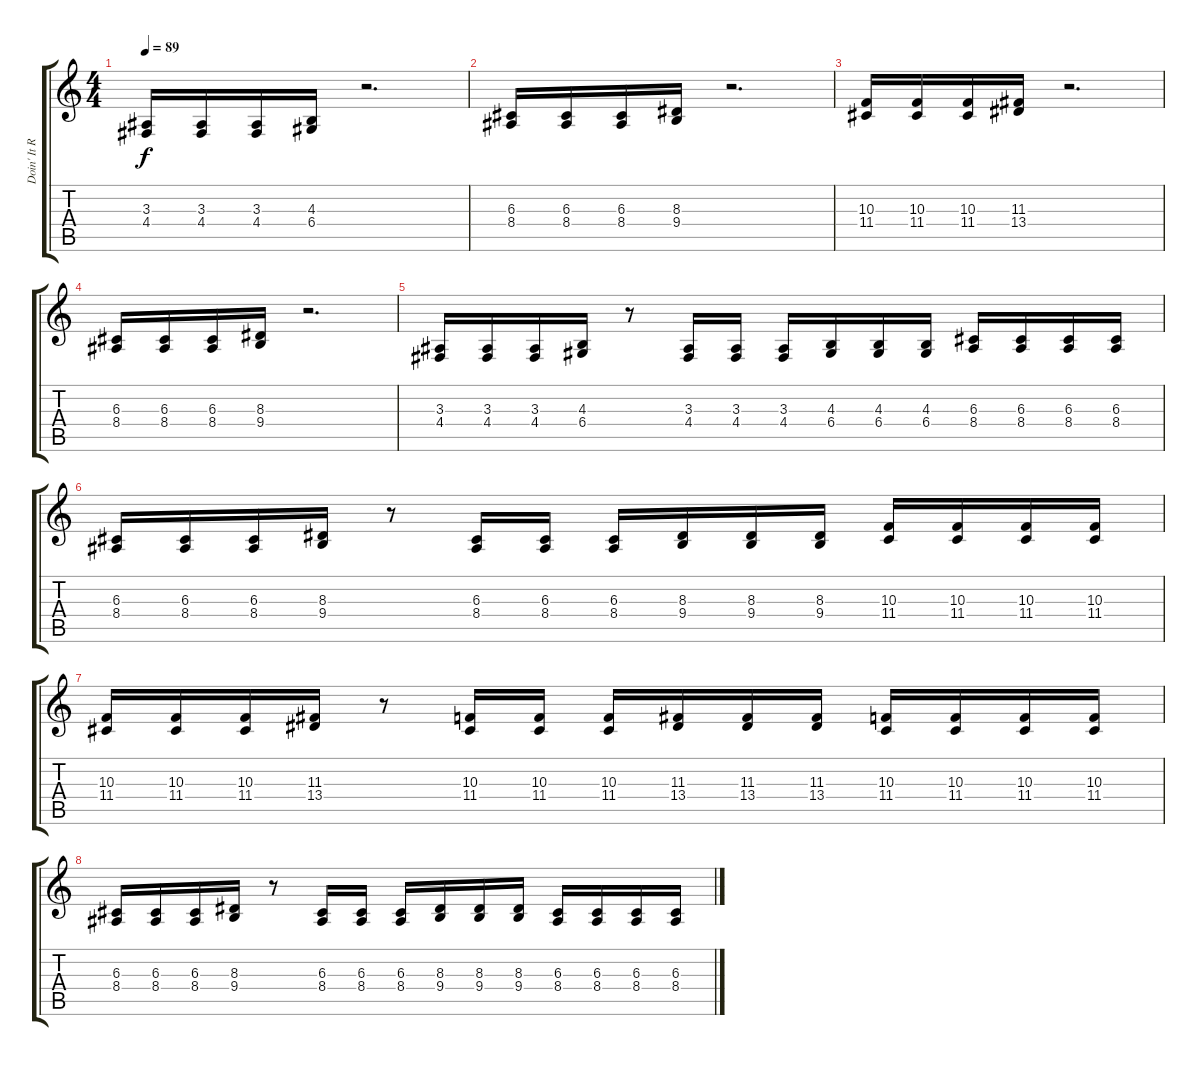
\track ("Doin' It Right #1" "Doin' It R") {instrument lead6voice}
\staff {score tabs}
\tuning (E4 B3 G3 D3 A2 E2) {hide}
\ts (4 4)
\tempo 89
\clef g2
\ks c
(3.3 4.4).16{dy f} (3.3 4.4).16 (3.3 4.4).16 (4.3 6.4).16 r.2{d} |
(6.3 8.4).16 (6.3 8.4).16 (6.3 8.4).16 (8.3 9.4).16 r.2{d} |
(10.3 11.4).16 (10.3 11.4).16 (10.3 11.4).16 (11.3 13.4).16 r.2{d} |
(6.3 8.4).16 (6.3 8.4).16 (6.3 8.4).16 (8.3 9.4).16 r.2{d} |
(3.3 4.4).16 (3.3 4.4).16 (3.3 4.4).16 (4.3 6.4).16 r.8 (3.3 4.4).16 (3.3 4.4).16 (3.3 4.4).16 (4.3 6.4).16 (4.3 6.4).16 (4.3 6.4).16 (6.3 8.4).16 (6.3 8.4).16 (6.3 8.4).16 (6.3 8.4).16 |
(6.3 8.4).16 (6.3 8.4).16 (6.3 8.4).16 (8.3 9.4).16 r.8 (6.3 8.4).16 (6.3 8.4).16 (6.3 8.4).16 (8.3 9.4).16 (8.3 9.4).16 (8.3 9.4).16 (10.3 11.4).16 (10.3 11.4).16 (10.3 11.4).16 (10.3 11.4).16 |
(10.3 11.4).16 (10.3 11.4).16 (10.3 11.4).16 (11.3 13.4).16 r.8 (10.3 11.4).16 (10.3 11.4).16 (10.3 11.4).16 (11.3 13.4).16 (11.3 13.4).16 (11.3 13.4).16 (10.3 11.4).16 (10.3 11.4).16 (10.3 11.4).16 (10.3 11.4).16 |
(6.3 8.4).16 (6.3 8.4).16 (6.3 8.4).16 (8.3 9.4).16 r.8 (6.3 8.4).16 (6.3 8.4).16 (6.3 8.4).16 (8.3 9.4).16 (8.3 9.4).16 (8.3 9.4).16 (6.3 8.4).16 (6.3 8.4).16 (6.3 8.4).16 (6.3 8.4).16
